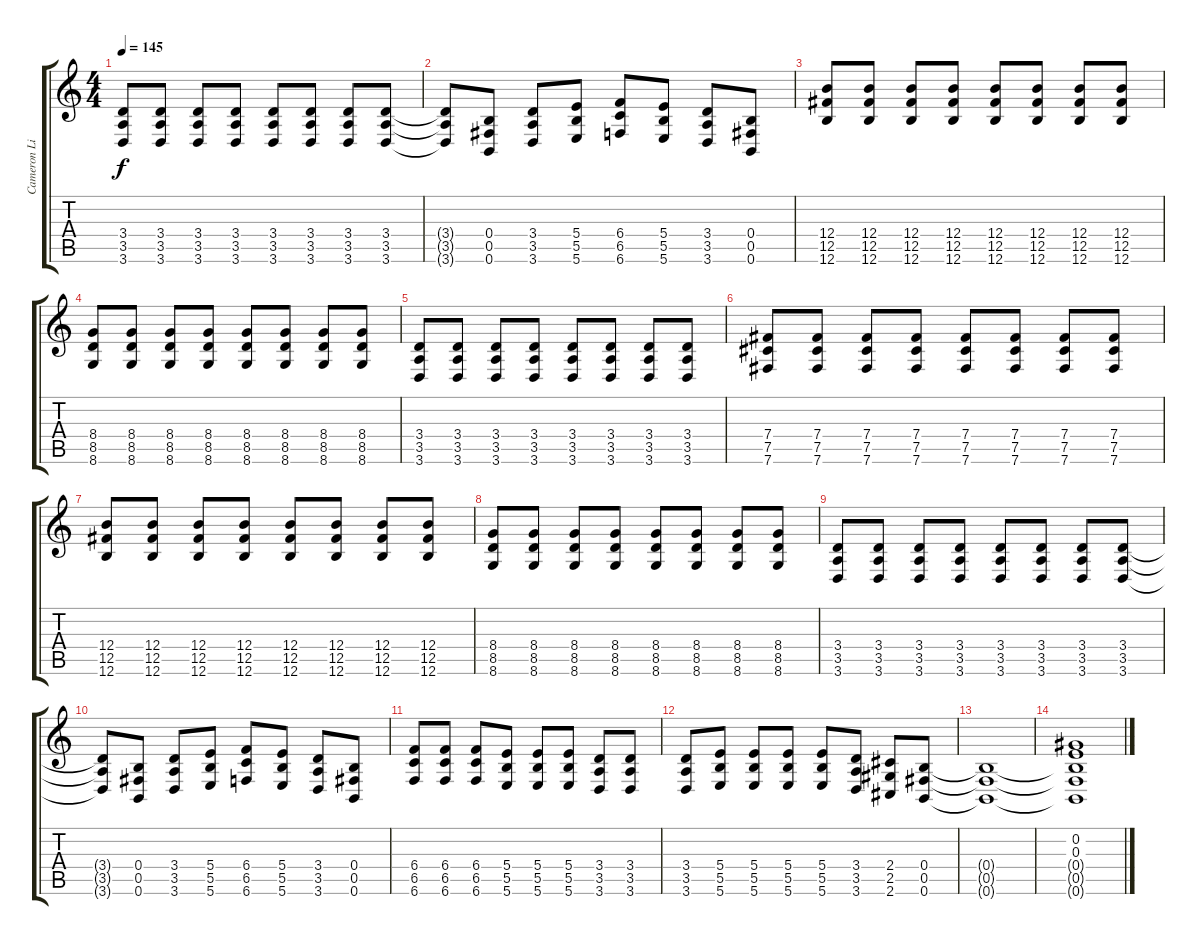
\track ("Cameron Liddell" "Cameron Li") {instrument distortionguitar}
\staff {score tabs}
\tuning (Db4 Ab3 E3 B2 Gb2 B1) {hide}
\ts (4 4)
\tempo 145
\clef g2
\ks c
(3.4 3.5 3.6).8{dy f} (3.4 3.5 3.6).8 (3.4 3.5 3.6).8 (3.4 3.5 3.6).8 (3.4 3.5 3.6).8 (3.4 3.5 3.6).8 (3.4 3.5 3.6).8 (3.4 3.5 3.6).8 |
(3.4{t} 3.5{t} 3.6{t}).8 (0.4 0.5 0.6).8 (3.4 3.5 3.6).8 (5.4 5.5 5.6).8 (6.4 6.5 6.6).8 (5.4 5.5 5.6).8 (3.4 3.5 3.6).8 (0.4 0.5 0.6).8 |
(12.4 12.5 12.6).8 (12.4 12.5 12.6).8 (12.4 12.5 12.6).8 (12.4 12.5 12.6).8 (12.4 12.5 12.6).8 (12.4 12.5 12.6).8 (12.4 12.5 12.6).8 (12.4 12.5 12.6).8 |
(8.4 8.5 8.6).8 (8.4 8.5 8.6).8 (8.4 8.5 8.6).8 (8.4 8.5 8.6).8 (8.4 8.5 8.6).8 (8.4 8.5 8.6).8 (8.4 8.5 8.6).8 (8.4 8.5 8.6).8 |
(3.4 3.5 3.6).8 (3.4 3.5 3.6).8 (3.4 3.5 3.6).8 (3.4 3.5 3.6).8 (3.4 3.5 3.6).8 (3.4 3.5 3.6).8 (3.4 3.5 3.6).8 (3.4 3.5 3.6).8 |
(7.4 7.5 7.6).8 (7.4 7.5 7.6).8 (7.4 7.5 7.6).8 (7.4 7.5 7.6).8 (7.4 7.5 7.6).8 (7.4 7.5 7.6).8 (7.4 7.5 7.6).8 (7.4 7.5 7.6).8 |
(12.4 12.5 12.6).8 (12.4 12.5 12.6).8 (12.4 12.5 12.6).8 (12.4 12.5 12.6).8 (12.4 12.5 12.6).8 (12.4 12.5 12.6).8 (12.4 12.5 12.6).8 (12.4 12.5 12.6).8 |
(8.4 8.5 8.6).8 (8.4 8.5 8.6).8 (8.4 8.5 8.6).8 (8.4 8.5 8.6).8 (8.4 8.5 8.6).8 (8.4 8.5 8.6).8 (8.4 8.5 8.6).8 (8.4 8.5 8.6).8 |
(3.4 3.5 3.6).8 (3.4 3.5 3.6).8 (3.4 3.5 3.6).8 (3.4 3.5 3.6).8 (3.4 3.5 3.6).8 (3.4 3.5 3.6).8 (3.4 3.5 3.6).8 (3.4 3.5 3.6).8 |
(3.4{t} 3.5{t} 3.6{t}).8 (0.4 0.5 0.6).8 (3.4 3.5 3.6).8 (5.4 5.5 5.6).8 (6.4 6.5 6.6).8 (5.4 5.5 5.6).8 (3.4 3.5 3.6).8 (0.4 0.5 0.6).8 |
(6.4 6.5 6.6).8 (6.4 6.5 6.6).8 (6.4 6.5 6.6).8 (5.4 5.5 5.6).8 (5.4 5.5 5.6).8 (5.4 5.5 5.6).8 (3.4 3.5 3.6).8 (3.4 3.5 3.6).8 |
(3.4 3.5 3.6).8 (5.4 5.5 5.6).8 (5.4 5.5 5.6).8 (5.4 5.5 5.6).8 (5.4 5.5 5.6).8 (3.4 3.5 3.6).8 (2.4 2.5 2.6).8 (0.4 0.5 0.6).8 |
(0.4{t} 0.5{t} 0.6{t}).1 |
(0.2 0.3 0.4{t} 0.5{t} 0.6{t}).1
